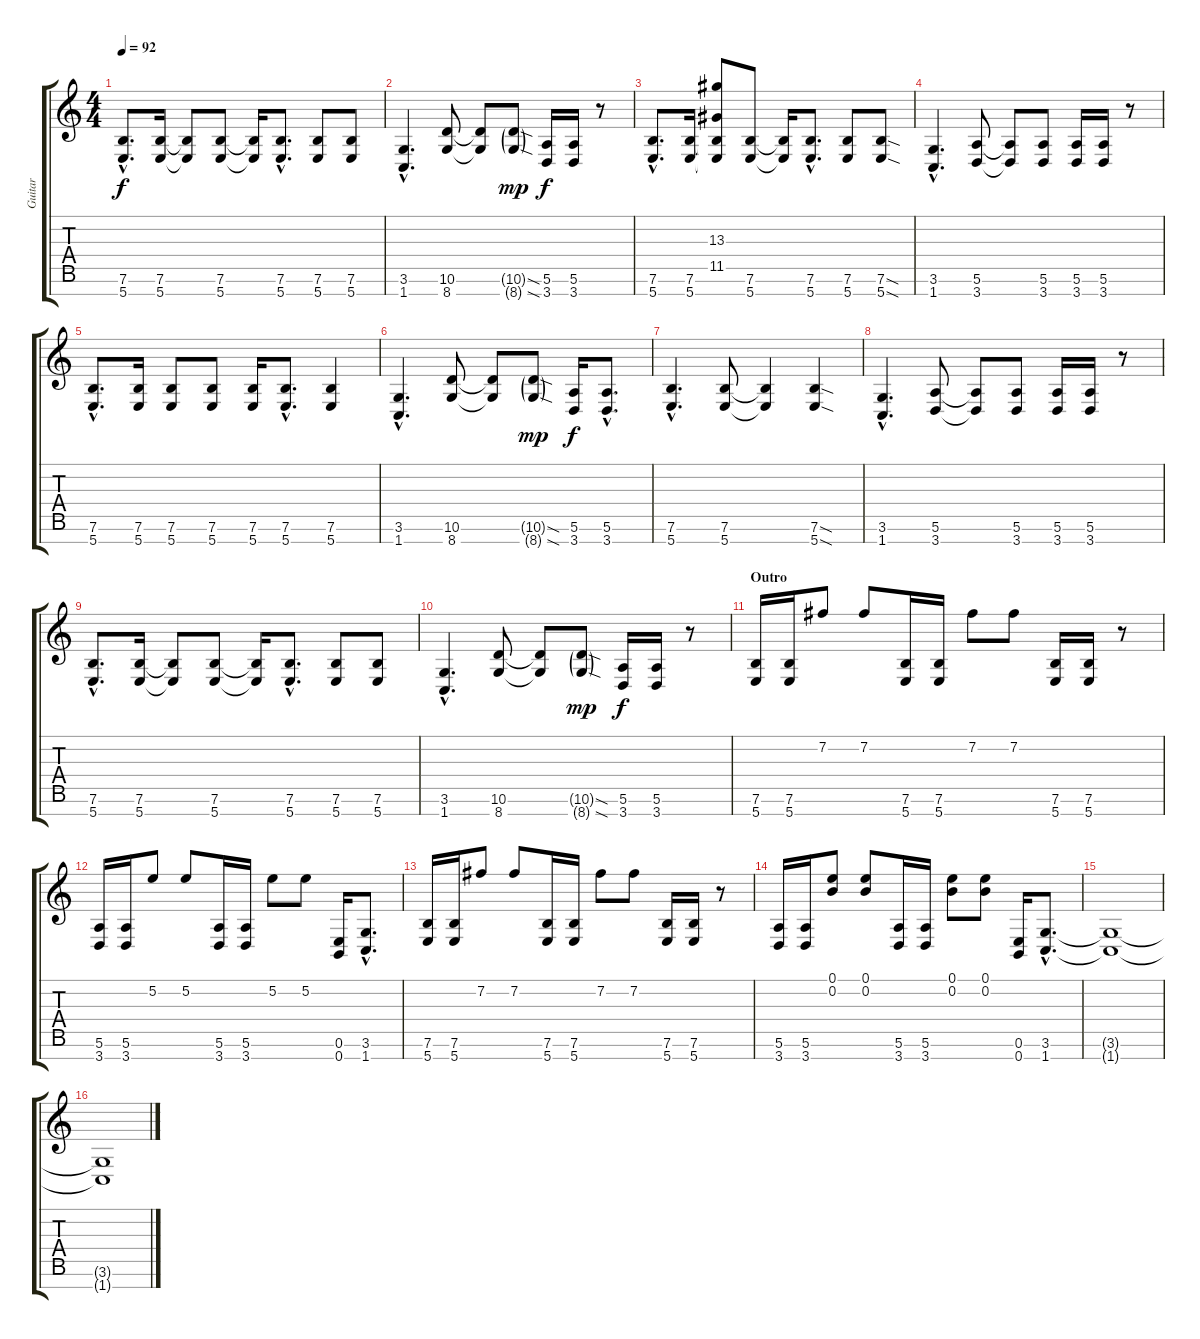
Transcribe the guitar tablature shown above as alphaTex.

\track ("Guitar" "Guitar") {instrument distortionguitar}
\staff {score tabs}
\tuning (E4 B3 G3 D3 A2 E2 B1) {hide}
\ts (4 4)
\tempo 92
\clef g2
\ks c
(7.6{hac} 5.7{hac}).8{d dy f} (7.6 5.7).16 (7.6{t} 5.7{t}).8 (7.6 5.7).8 (7.6{t} 5.7{t}).16 (7.6{hac} 5.7{hac}).8{d} (7.6 5.7).8 (7.6 5.7).8 |
(3.6{hac} 1.7{hac}).4{d} (10.6 8.7).8 (10.6{t} 8.7{t}).8 (10.6{sod g} 8.7{sod g}).8{dy mp} (5.6 3.7).16{dy f} (5.6 3.7).16 r.8 |
(7.6{hac} 5.7{hac}).8{d} (7.6 5.7).16 (13.3 11.5 7.6{t} 5.7{t}).8 (7.6 5.7).8 (7.6{t} 5.7{t}).16 (7.6{hac} 5.7{hac}).8{d} (7.6 5.7).8 (7.6{sod} 5.7{sod}).8 |
(3.6{hac} 1.7{hac}).4{d} (5.6 3.7).8 (5.6{t} 3.7{t}).8 (5.6 3.7).8 (5.6 3.7).16 (5.6 3.7).16 r.8 |
(7.6{hac} 5.7{hac}).8{d} (7.6 5.7).16 (7.6 5.7).8 (7.6 5.7).8 (7.6 5.7).16 (7.6{hac} 5.7{hac}).8{d} (7.6 5.7).4 |
(3.6{hac} 1.7{hac}).4{d} (10.6 8.7).8 (10.6{t} 8.7{t}).8 (10.6{sod g} 8.7{sod g}).8{dy mp} (5.6 3.7).16{dy f} (5.6{hac} 3.7{hac}).8{d} |
(7.6{hac} 5.7{hac}).4{d} (7.6 5.7).8 (7.6{t} 5.7{t}).4 (7.6{sod} 5.7{sod}).4 |
(3.6{hac} 1.7{hac}).4{d} (5.6 3.7).8 (5.6{t} 3.7{t}).8 (5.6 3.7).8 (5.6 3.7).16 (5.6 3.7).16 r.8 |
(7.6{hac} 5.7{hac}).8{d} (7.6 5.7).16 (7.6{t} 5.7{t}).8 (7.6 5.7).8 (7.6{t} 5.7{t}).16 (7.6{hac} 5.7{hac}).8{d} (7.6 5.7).8 (7.6 5.7).8 |
(3.6{hac} 1.7{hac}).4{d} (10.6 8.7).8 (10.6{t} 8.7{t}).8 (10.6{sod g} 8.7{sod g}).8{dy mp} (5.6 3.7).16{dy f} (5.6 3.7).16 r.8 |
\section ("" "Outro")
(7.6 5.7).16 (7.6 5.7).16 7.2.8 7.2.8 (7.6 5.7).16 (7.6 5.7).16 7.2.8 7.2.8 (7.6 5.7).16 (7.6 5.7).16 r.8 |
(5.6 3.7).16 (5.6 3.7).16 5.2.8 5.2.8 (5.6 3.7).16 (5.6 3.7).16 5.2.8 5.2.8 (0.6 0.7).16 (3.6{hac} 1.7{hac}).8{d} |
(7.6 5.7).16 (7.6 5.7).16 7.2.8 7.2.8 (7.6 5.7).16 (7.6 5.7).16 7.2.8 7.2.8 (7.6 5.7).16 (7.6 5.7).16 r.8 |
(5.6 3.7).16 (5.6 3.7).16 (0.1 0.2).8 (0.1 0.2).8 (5.6 3.7).16 (5.6 3.7).16 (0.1 0.2).8 (0.1 0.2).8 (0.6 0.7).16 (3.6{hac} 1.7{hac}).8{d} |
(3.6{t} 1.7{t}).1 |
(3.6{t} 1.7{t}).1
